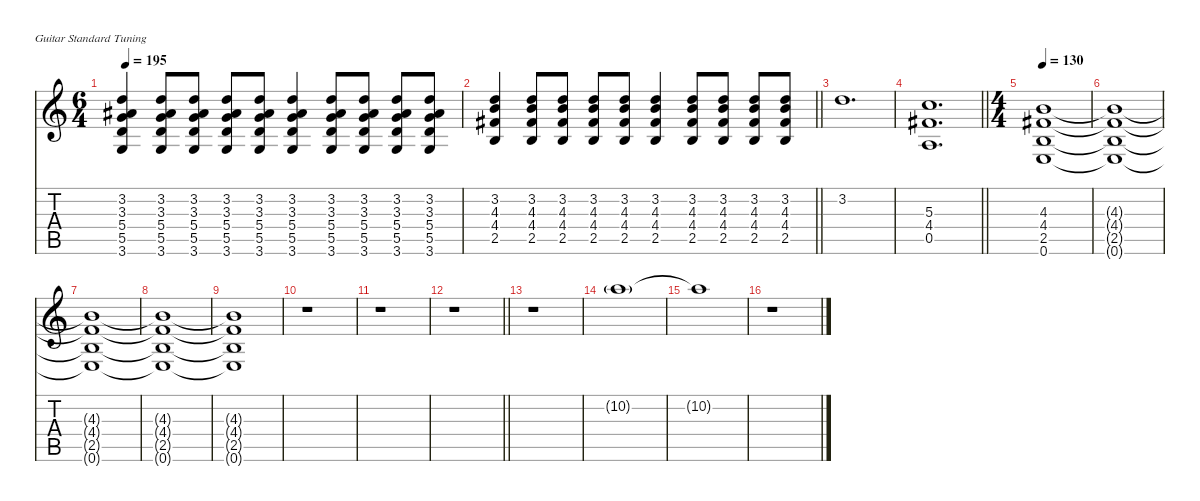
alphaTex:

\defaultSystemsLayout 4
\hideDynamics
\bracketExtendMode nobrackets
\singleTrackTrackNamePolicy hidden
\multiTrackTrackNamePolicy hidden
\firstSystemTrackNameMode fullname
\firstSystemTrackNameOrientation horizontal
\otherSystemsTrackNameOrientation horizontal
\track ("Guitar 2" "dist.guit.") {defaultSystemsLayout 4 instrument distortionguitar}
\staff {score tabs}
\tuning (E4 B3 G3 D3 A2 E2)
\ts (6 4)
\tempo 195
\clef g2
\ks c
(3.2 3.3{acc #} 5.4 5.5 3.6).4{dy f beam Up} (3.2 3.3{acc #} 5.4 5.5 3.6).8{beam Up} (3.2 3.3{acc #} 5.4 5.5 3.6).8{beam Up} (3.2 3.3{acc #} 5.4 5.5 3.6).8{beam Up} (3.2 3.3{acc #} 5.4 5.5 3.6).8{beam Up} (3.2 3.3{acc #} 5.4 5.5 3.6).4{beam Up} (3.2 3.3{acc #} 5.4 5.5 3.6).8{beam Up} (3.2 3.3{acc #} 5.4 5.5 3.6).8{beam Up} (3.2 3.3{acc #} 5.4 5.5 3.6).8{beam Up} (3.2 3.3{acc #} 5.4 5.5 3.6).8{beam Up} |
\barLineRight lightlight
(3.2 4.3 4.4{acc #} 2.5).4{beam Up} (3.2 4.3 4.4{acc #} 2.5).8{beam Up} (3.2 4.3 4.4{acc #} 2.5).8{beam Up} (3.2 4.3 4.4{acc #} 2.5).8{beam Up} (3.2 4.3 4.4{acc #} 2.5).8{beam Up} (3.2 4.3 4.4{acc #} 2.5).4{beam Up} (3.2 4.3 4.4{acc #} 2.5).8{beam Up} (3.2 4.3 4.4{acc #} 2.5).8{beam Up} (3.2 4.3 4.4{acc #} 2.5).8{beam Up} (3.2 4.3 4.4{acc #} 2.5).8{beam Up} |
3.2.1{d beam Down} |
\barLineRight lightlight
(5.3 4.4{acc #} 0.5).1{d beam Up} |
\ts (4 4)
\beaming (8 2 2 2 2)
\tempo 130
(4.4{acc #} 2.5 0.6 4.3).1{beam Up} |
(4.4{t acc #} 2.5{t} 0.6{t} 4.3{t}).1{beam Up} |
(4.4{t acc #} 2.5{t} 0.6{t} 4.3{t}).1{beam Up} |
(4.4{t acc #} 2.5{t} 0.6{t} 4.3{t}).1{beam Up} |
(4.4{t acc #} 2.5{t} 0.6{t} 4.3{t}).1{beam Up} |
r.1{beam Down} |
r.1{beam Down} |
\barLineRight lightlight
r.1{beam Down} |
r.1{beam Down} |
10.2{g}.1{dy mf beam Down} |
10.2{t}.1{dy f beam Down} |
r.1{beam Down}
